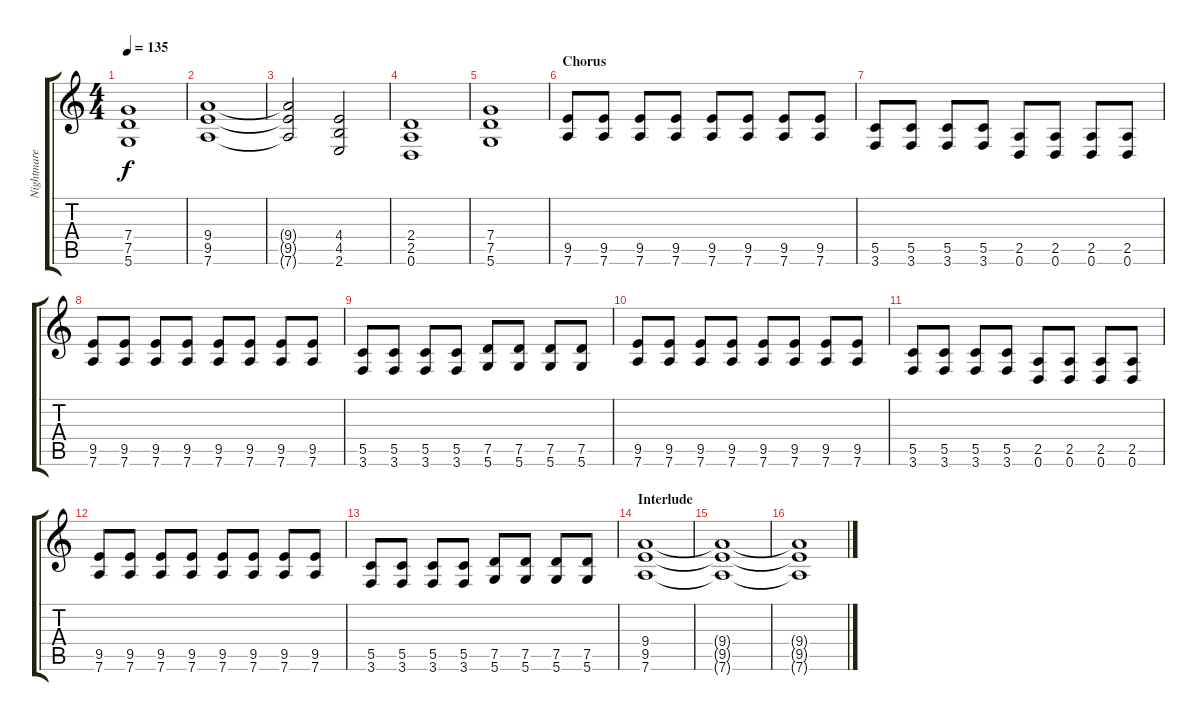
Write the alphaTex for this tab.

\track ("Nightmare Industrie" "Nightmare ") {instrument overdrivenguitar}
\staff {score tabs}
\tuning (D4 A3 F3 C3 G2 D2) {hide}
\ts (4 4)
\tempo 135
\clef g2
\ks c
(7.4 7.5 5.6).1{dy f} |
(9.4 9.5 7.6).1 |
(9.4{t} 9.5{t} 7.6{t}).2 (4.4 4.5 2.6).2 |
(2.4 2.5 0.6).1 |
(7.4 7.5 5.6).1 |
\section ("" "Chorus")
(9.5 7.6).8 (9.5 7.6).8 (9.5 7.6).8 (9.5 7.6).8 (9.5 7.6).8 (9.5 7.6).8 (9.5 7.6).8 (9.5 7.6).8 |
(5.5 3.6).8 (5.5 3.6).8 (5.5 3.6).8 (5.5 3.6).8 (2.5 0.6).8 (2.5 0.6).8 (2.5 0.6).8 (2.5 0.6).8 |
(9.5 7.6).8 (9.5 7.6).8 (9.5 7.6).8 (9.5 7.6).8 (9.5 7.6).8 (9.5 7.6).8 (9.5 7.6).8 (9.5 7.6).8 |
(5.5 3.6).8 (5.5 3.6).8 (5.5 3.6).8 (5.5 3.6).8 (7.5 5.6).8 (7.5 5.6).8 (7.5 5.6).8 (7.5 5.6).8 |
(9.5 7.6).8 (9.5 7.6).8 (9.5 7.6).8 (9.5 7.6).8 (9.5 7.6).8 (9.5 7.6).8 (9.5 7.6).8 (9.5 7.6).8 |
(5.5 3.6).8 (5.5 3.6).8 (5.5 3.6).8 (5.5 3.6).8 (2.5 0.6).8 (2.5 0.6).8 (2.5 0.6).8 (2.5 0.6).8 |
(9.5 7.6).8 (9.5 7.6).8 (9.5 7.6).8 (9.5 7.6).8 (9.5 7.6).8 (9.5 7.6).8 (9.5 7.6).8 (9.5 7.6).8 |
(5.5 3.6).8 (5.5 3.6).8 (5.5 3.6).8 (5.5 3.6).8 (7.5 5.6).8 (7.5 5.6).8 (7.5 5.6).8 (7.5 5.6).8 |
\section ("" "Interlude")
(9.4 9.5 7.6).1 |
(9.4{t} 9.5{t} 7.6{t}).1 |
(9.4{t} 9.5{t} 7.6{t}).1
